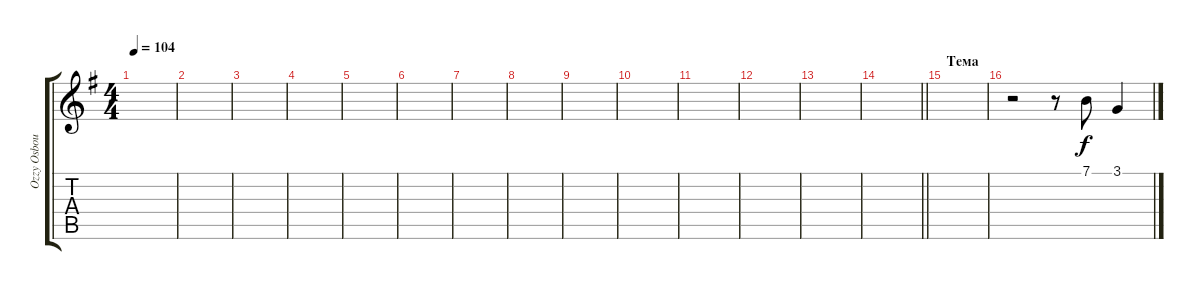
\track ("Ozzy Osbourne" "Ozzy Osbou") {instrument viola}
\staff {score tabs}
\tuning (E4 B3 G3 D3 A2 E2) {hide}
\ts (4 4)
\tempo 104
\clef g2
\ks g
|
|
|
|
|
|
|
|
|
|
|
|
|
\barLineRight lightlight
|
\section ("" "Тема")
|
r.2 r.8 7.1.8 3.1.4
